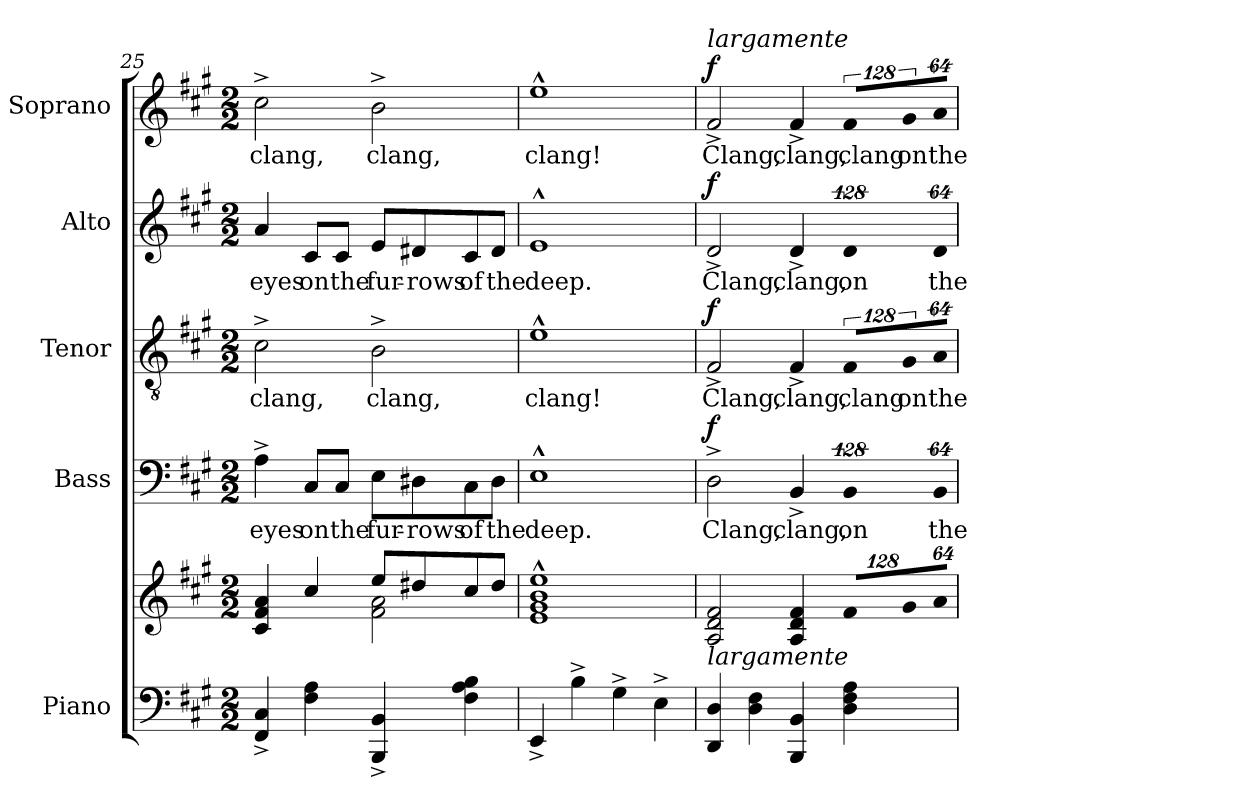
**kern	**kern	**kern	**text	**dynam	**kern	**text	**dynam	**kern	**text	**dynam	**kern	**text	**dynam
*part5	*part5	*part4	*part4	*part4	*part3	*part3	*part3	*part2	*part2	*part2	*part1	*part1	*part1
*staff6	*staff5	*staff4	*staff4	*staff4	*staff3	*staff3	*staff3	*staff2	*staff2	*staff2	*staff1	*staff1	*staff1
*I"Piano	*	*I"Bass	*	*	*I"Tenor	*	*	*I"Alto	*	*	*I"Soprano	*	*
*I'Pno.	*	*I'B.	*	*	*I'T.	*	*	*I'A.	*	*	*I'S.	*	*
*clefF4	*clefG2	*clefF4	*	*	*clefGv2	*	*	*clefG2	*	*	*clefG2	*	*
*	*	*	*	*	*ITrd7c12	*	*	*	*	*	*	*	*
*k[f#c#g#]	*k[f#c#g#]	*k[f#c#g#]	*	*	*k[f#c#g#]	*	*	*k[f#c#g#]	*	*	*k[f#c#g#]	*	*
*A:	*A:	*A:	*	*	*A:	*	*	*A:	*	*	*A:	*	*
*M2/2	*M2/2	*M2/2	*	*	*M2/2	*	*	*M2/2	*	*	*M2/2	*	*
=25	=25	=25	=25	=25	=25	=25	=25	=25	=25	=25	=25	=25	=25
*	*^	*	*	*	*	*	*	*	*	*	*	*	*
!	!	!	!	!LO:LY:b:color=#000000	!	!	!	!	!	!	!	!	!	!
!	!	!	!	!	!	!	!LO:LY:b:color=#000000	!	!	!	!	!	!	!
!	!	!	!	!	!	!	!	!	!	!LO:LY:b:color=#000000	!	!	!	!
!	!	!	!	!	!	!	!	!	!	!	!	!	!LO:LY:b:color=#000000	!
4FF#i/^ 4C#i^	4c#i/ 4f#i 4ai	2ryy	4A^i\	eyes	.	2C#^i\	clang,	.	4ai/	eyes	.	2cc#^i\	clang,	.
!	!	!	!	!LO:LY:b:color=#000000	!	!	!	!	!	!	!	!	!	!
!	!	!	!	!	!	!	!	!	!	!LO:LY:b:color=#000000	!	!	!	!
4F#i\ 4Ai	4cc#i/	.	8C#i/L	on	.	.	.	.	8c#i/L	on	.	.	.	.
!	!	!	!	!LO:LY:b:color=#000000	!	!	!	!	!	!	!	!	!	!
!	!	!	!	!	!	!	!	!	!	!LO:LY:b:color=#000000	!	!	!	!
.	.	.	8C#i/J	the	.	.	.	.	8c#i/J	the	.	.	.	.
!	!	!	!	!LO:LY:b:color=#000000	!	!	!	!	!	!	!	!	!	!
!	!	!	!	!	!	!	!LO:LY:b:color=#000000	!	!	!	!	!	!	!
!	!	!	!	!	!	!	!	!	!	!LO:LY:b:color=#000000	!	!	!	!
!	!	!	!	!	!	!	!	!	!	!	!	!	!LO:LY:b:color=#000000	!
4BBBi/^ 4BBi^	8eei/L	2f#i\ 2ai	8Ei\L	fur-	.	2BB^i\	clang,	.	8ei/L	fur-	.	2b^i\	clang,	.
!	!	!	!	!LO:LY:b:color=#000000	!	!	!	!	!	!	!	!	!	!
!	!	!	!	!	!	!	!	!	!	!LO:LY:b:color=#000000	!	!	!	!
.	8dd#Xi/	.	8D#Xi\	-rows	.	.	.	.	8d#Xi/	-rows	.	.	.	.
!	!	!	!	!LO:LY:b:color=#000000	!	!	!	!	!	!	!	!	!	!
!	!	!	!	!	!	!	!	!	!	!LO:LY:b:color=#000000	!	!	!	!
4F#i\ 4Ai 4Bi	8cc#i/	.	8C#i\	of	.	.	.	.	8c#i/	of	.	.	.	.
!	!	!	!	!LO:LY:b:color=#000000	!	!	!	!	!	!	!	!	!	!
!	!	!	!	!	!	!	!	!	!	!LO:LY:b:color=#000000	!	!	!	!
.	8dd#i/J	.	8D#i\J	the	.	.	.	.	8d#i/J	the	.	.	.	.
*	*v	*v	*	*	*	*	*	*	*	*	*	*	*	*
!!LO:PB:g=z
=26	=26	=26	=26	=26	=26	=26	=26	=26	=26	=26	=26	=26	=26
!	!	!	!LO:LY:b:color=#000000	!	!	!	!	!	!	!	!	!	!
!	!	!	!	!	!	!LO:LY:b:color=#000000	!	!	!	!	!	!	!
!	!	!	!	!	!	!	!	!	!LO:LY:b:color=#000000	!	!	!	!
!	!	!	!	!	!	!	!	!	!	!	!	!LO:LY:b:color=#000000	!
4EE^i/	1ei^^ 1g#i^^ 1bi^^ 1eei^^	1E^^i	deep.	.	1E^^i	clang!	.	1e^^i	deep.	.	1ee^^i	clang!	.
4B^i\	.	.	.	.	.	.	.	.	.	.	.	.	.
4G#^i\	.	.	.	.	.	.	.	.	.	.	.	.	.
4E^i\	.	.	.	.	.	.	.	.	.	.	.	.	.
=27	=27	=27	=27	=27	=27	=27	=27	=27	=27	=27	=27	=27	=27
!	!	!	!LO:LY:b:color=#000000	!	!	!	!	!	!	!	!	!	!
!	!	!	!	!	!	!LO:LY:b:color=#000000	!	!	!	!	!	!	!
!	!	!	!	!	!	!	!	!	!LO:LY:b:color=#000000	!	!	!	!
!	!	!	!	!	!	!	!	!	!	!	!LO:TX:a:i:t=largamente	!	!
!	!LO:TX:b:i:t=largamente	!	!	!	!	!	!	!	!	!	!	!	!
!	!	!	!	!	!	!	!	!	!	!	!	!LO:LY:b:color=#000000	!
4DDi/ 4Di	2Ai/ 2di 2f#i	2D^i\	Clang,	f	2FF#^i/	Clang,	f	2d^i/	Clang,	f	2f#^i/	Clang,	f
4Di\ 4F#i	.	.	.	.	.	.	.	.	.	.	.	.	.
!	!	!	!LO:LY:b:color=#000000	!	!	!	!	!	!	!	!	!	!
!	!	!	!	!	!	!LO:LY:b:color=#000000	!	!	!	!	!	!	!
!	!	!	!	!	!	!	!	!	!LO:LY:b:color=#000000	!	!	!	!
!	!	!	!	!	!	!	!	!	!	!	!	!LO:LY:b:color=#000000	!
4BBBi/ 4BBi	4Ai/ 4di 4f#i	4BB^i/	clang,	.	4FF#^i/	clang,	.	4d^i/	clang,	.	4f#^i/	clang,	.
*	*Xbrackettup	*	*	*	*	*	*	*	*	*	*	*	*
!	!LO:N:vis=8	!LO:N:vis=4	!	!	!	!	!	!	!	!	!	!	!
!	!	!	!LO:LY:b:color=#000000	!	!LO:N:vis=8	!	!	!	!	!	!	!	!
!	!	!	!	!	!	!LO:LY:b:color=#000000	!	!LO:N:vis=4	!	!	!	!	!
!	!	!	!	!	!	!	!	!	!LO:LY:b:color=#000000	!	!LO:N:vis=8	!	!
!	!	!	!	!	!	!	!	!	!	!	!	!LO:LY:b:color=#000000	!
4Di\ 4F#i 4Ai	1024%85f#i/L	512%85BBi/	on	.	1024%85FF#i/L	clang	.	512%85di/	on	.	1024%85f#i/L	clang	.
!	!LO:N:vis=8	!	!	!	!LO:N:vis=8	!	!	!	!	!	!	!	!
!	!	!	!	!	!	!LO:LY:b:color=#000000	!	!	!	!	!LO:N:vis=8	!	!
!	!	!	!	!	!	!	!	!	!	!	!	!LO:LY:b:color=#000000	!
.	1024%85g#i/	.	.	.	1024%85GG#i/	on	.	.	.	.	1024%85g#i/	on	.
!	!LO:N:vis=8	!LO:N:vis=8	!	!	!	!	!	!	!	!	!	!	!
!	!	!	!LO:LY:b:color=#000000	!	!LO:N:vis=8	!	!	!	!	!	!	!	!
!	!	!	!	!	!	!LO:LY:b:color=#000000	!	!LO:N:vis=8	!	!	!	!	!
!	!	!	!	!	!	!	!	!	!LO:LY:b:color=#000000	!	!LO:N:vis=8	!	!
!	!	!	!	!	!	!	!	!	!	!	!	!LO:LY:b:color=#000000	!
.	512%43ai/J	512%43BBi/	the	.	512%43AAi/J	the	.	512%43di/	the	.	512%43ai/J	the	.
=	=	=	=	=	=	=	=	=	=	=	=	=	=
*-	*-	*-	*-	*-	*-	*-	*-	*-	*-	*-	*-	*-	*-
